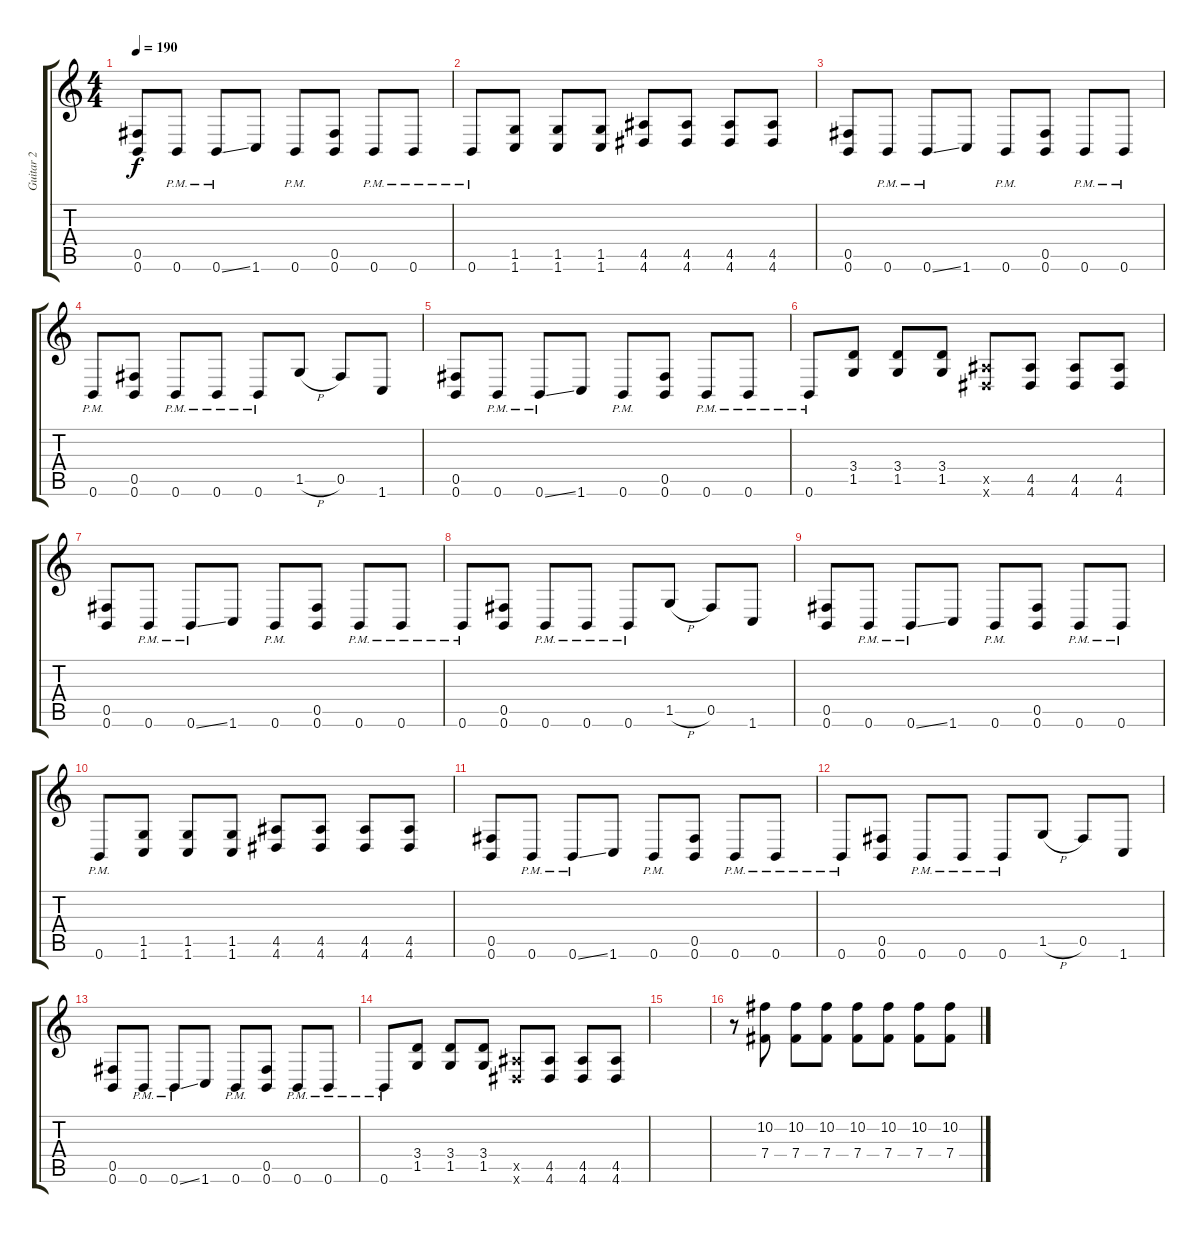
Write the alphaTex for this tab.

\track ("Guitar 2" "Guitar 2") {instrument distortionguitar}
\staff {score tabs}
\tuning (Db4 Ab3 E3 B2 Gb2 B1) {hide}
\ts (4 4)
\tempo 190
\clef g2
\ks c
(0.5 0.6).8{dy f} 0.6{pm}.8 0.6{ss pm}.8 1.6.8 0.6{pm}.8 (0.5 0.6).8 0.6{pm}.8 0.6{pm}.8 |
0.6{pm}.8 (1.5 1.6).8 (1.5 1.6).8 (1.5 1.6).8 (4.5 4.6).8 (4.5 4.6).8 (4.5 4.6).8 (4.5 4.6).8 |
(0.5 0.6).8 0.6{pm}.8 0.6{ss pm}.8 1.6.8 0.6{pm}.8 (0.5 0.6).8 0.6{pm}.8 0.6{pm}.8 |
0.6{pm}.8 (0.5 0.6).8 0.6{pm}.8 0.6{pm}.8 0.6{pm}.8 1.5{h}.8 0.5.8 1.6.8 |
(0.5 0.6).8 0.6{pm}.8 0.6{ss pm}.8 1.6.8 0.6{pm}.8 (0.5 0.6).8 0.6{pm}.8 0.6{pm}.8 |
0.6{pm}.8 (3.4 1.5).8 (3.4 1.5).8 (3.4 1.5).8 (4.5{x} 4.6{x}).8 (4.5 4.6).8 (4.5 4.6).8 (4.5 4.6).8 |
(0.5 0.6).8 0.6{pm}.8 0.6{ss pm}.8 1.6.8 0.6{pm}.8 (0.5 0.6).8 0.6{pm}.8 0.6{pm}.8 |
0.6{pm}.8 (0.5 0.6).8 0.6{pm}.8 0.6{pm}.8 0.6{pm}.8 1.5{h}.8 0.5.8 1.6.8 |
(0.5 0.6).8 0.6{pm}.8 0.6{ss pm}.8 1.6.8 0.6{pm}.8 (0.5 0.6).8 0.6{pm}.8 0.6{pm}.8 |
0.6{pm}.8 (1.5 1.6).8 (1.5 1.6).8 (1.5 1.6).8 (4.5 4.6).8 (4.5 4.6).8 (4.5 4.6).8 (4.5 4.6).8 |
(0.5 0.6).8 0.6{pm}.8 0.6{ss pm}.8 1.6.8 0.6{pm}.8 (0.5 0.6).8 0.6{pm}.8 0.6{pm}.8 |
0.6{pm}.8 (0.5 0.6).8 0.6{pm}.8 0.6{pm}.8 0.6{pm}.8 1.5{h}.8 0.5.8 1.6.8 |
(0.5 0.6).8 0.6{pm}.8 0.6{ss pm}.8 1.6.8 0.6{pm}.8 (0.5 0.6).8 0.6{pm}.8 0.6{pm}.8 |
0.6{pm}.8 (3.4 1.5).8 (3.4 1.5).8 (3.4 1.5).8 (4.5{x} 4.6{x}).8 (4.5 4.6).8 (4.5 4.6).8 (4.5 4.6).8 |
|
r.8 (10.2 7.4).8 (10.2 7.4).8 (10.2 7.4).8 (10.2 7.4).8 (10.2 7.4).8 (10.2 7.4).8 (10.2 7.4).8
